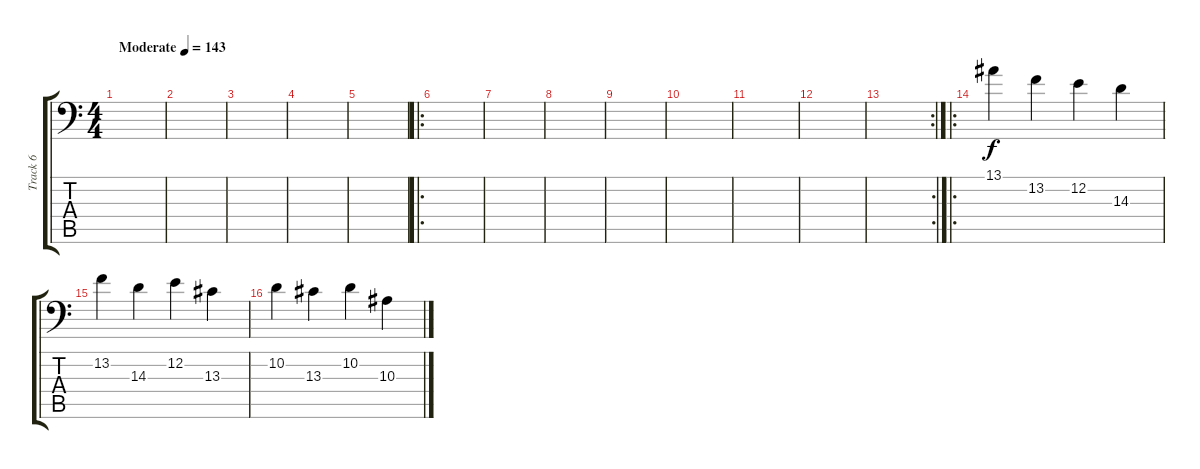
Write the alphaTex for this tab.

\track ("Track 6" "Track 6") {instrument fx4atmosphere}
\staff {score tabs}
\tuning (A3 E3 C3 G2 D2 A1) {hide}
\ts (4 4)
\tempo (143 "Moderate")
\clef f4
\ks c
|
|
|
|
|
\ro
|
|
|
|
|
|
|
\rc 2
|
\ro
13.1.4 13.2.4 12.2.4 14.3.4 |
13.2.4 14.3.4 12.2.4 13.3.4 |
10.2.4 13.3.4 10.2.4 10.3.4
